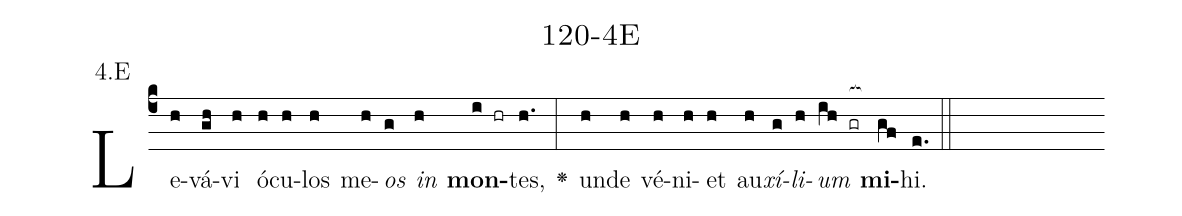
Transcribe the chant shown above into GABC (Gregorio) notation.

name: 120-4E;
annotation: 4.E;
%%
(c4)Le(h)vá(gh)vi(h) ó(h)cu(h)los(h) me(h)<i>os</i>(g) <i>in</i>(h) <b>mon</b>(i hr)tes,(h.) <v>\greheightstar</v>(:) un(h)de(h) vé(h)ni(h)et(h) au(h)<i>xí</i>(g)<i>li</i>(h)<i>um</i>(ih gr[ocb:1{]) <b>mi</b>(gf[ocb:0}])hi.(e.) (::)


%E(h) u(g) o(h) u(ih) a(gf) e.(e.) (::)
